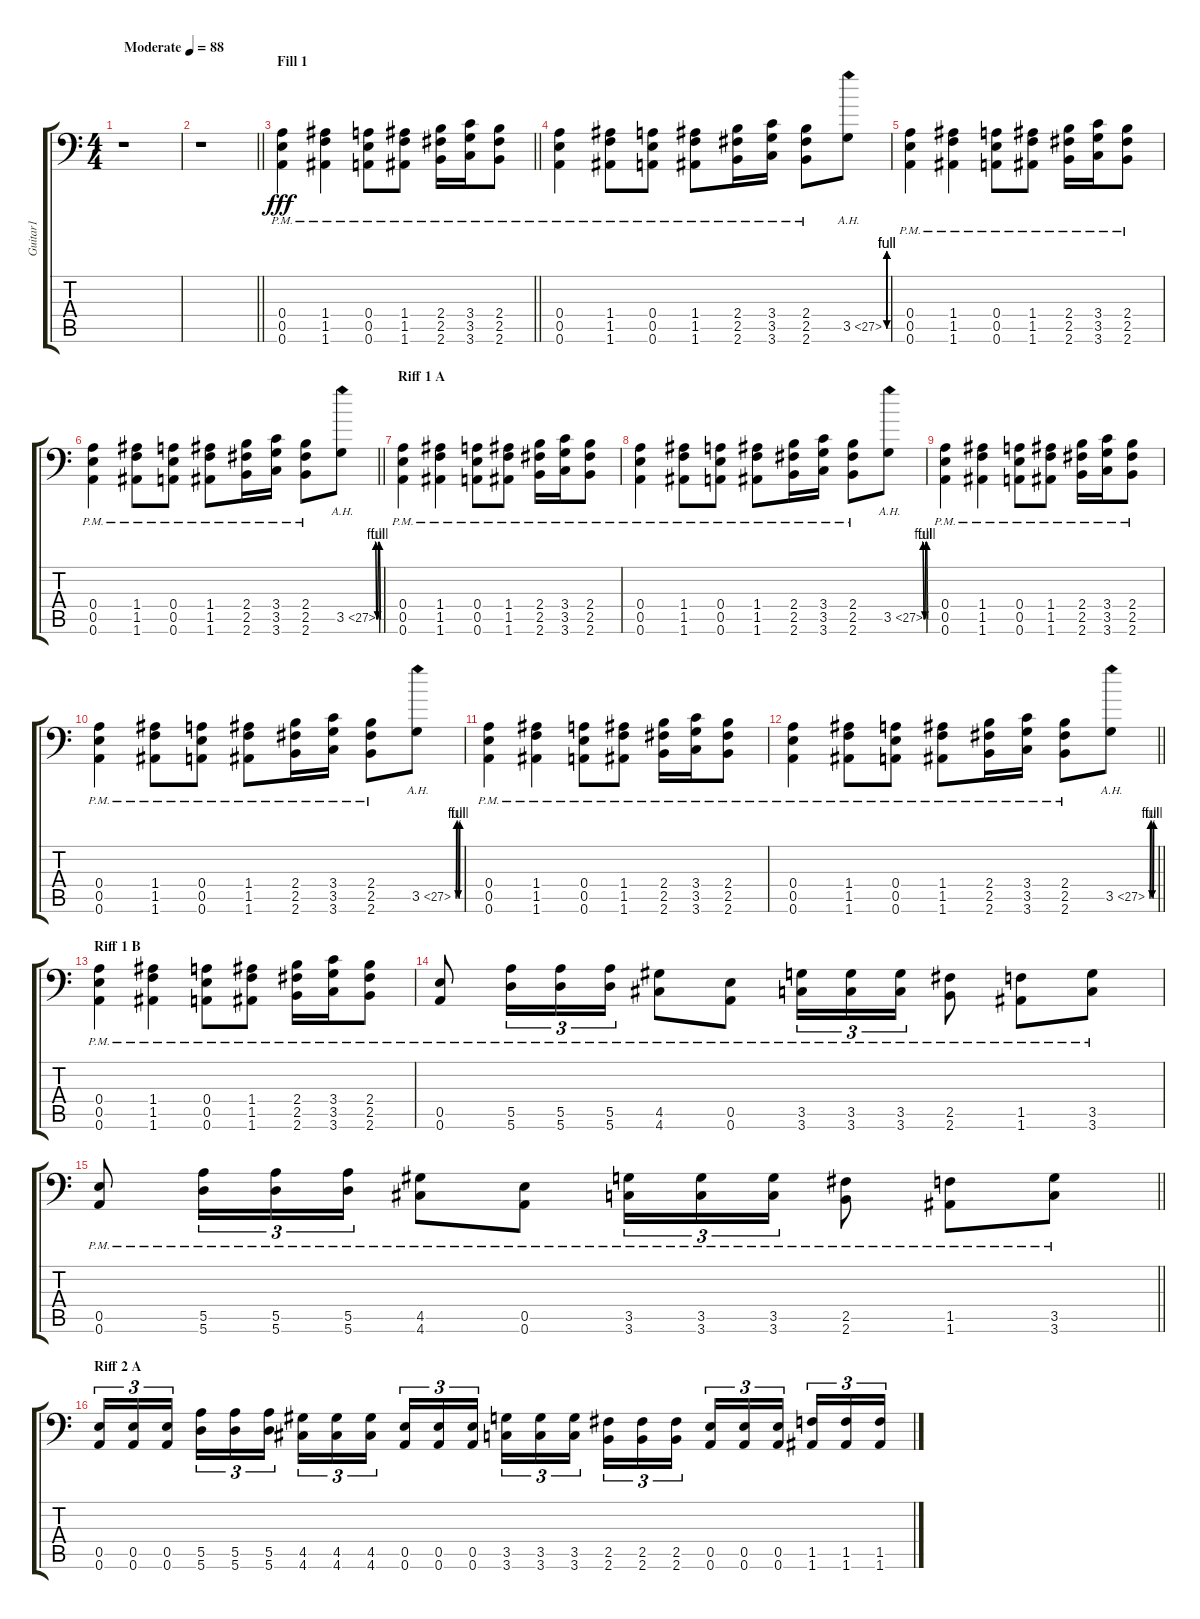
\track ("Guitar1" "Guitar1") {instrument distortionguitar}
\staff {score tabs}
\tuning (B3 G3 D3 A2 E2 A1) {hide}
\ts (4 4)
\tempo (88 "Moderate")
\clef f4
\ks c
r.1{dy fff instrument distortionguitar} |
\barLineRight lightlight
r.1 |
\section ("" "Fill 1")
\barLineRight lightlight
(0.4{pm} 0.5{pm} 0.6{pm}).4 (1.4{pm} 1.5{pm} 1.6{pm}).4 (0.4{pm} 0.5{pm} 0.6{pm}).8 (1.4{pm} 1.5{pm} 1.6{pm}).8 (2.4{pm} 2.5{pm} 2.6{pm}).16 (3.4{pm} 3.5{pm} 3.6{pm}).16 (2.4{pm} 2.5{pm} 2.6{pm}).8 |
(0.4{pm} 0.5{pm} 0.6{pm}).4 (1.4{pm} 1.5{pm} 1.6{pm}).8 (0.4{pm} 0.5{pm} 0.6{pm}).8 (1.4{pm} 1.5{pm} 1.6{pm}).8 (2.4{pm} 2.5{pm} 2.6{pm}).16 (3.4{pm} 3.5{pm} 3.6{pm}).16 (2.4{pm} 2.5{pm} 2.6{pm}).8 3.5{be (custom 0 0 10 4 20 4 30 0 40 0 50 4 60 4) ah 24}.8 |
(0.4{pm} 0.5{pm} 0.6{pm}).4 (1.4{pm} 1.5{pm} 1.6{pm}).4 (0.4{pm} 0.5{pm} 0.6{pm}).8 (1.4{pm} 1.5{pm} 1.6{pm}).8 (2.4{pm} 2.5{pm} 2.6{pm}).16 (3.4{pm} 3.5{pm} 3.6{pm}).16 (2.4{pm} 2.5{pm} 2.6{pm}).8 |
\barLineRight lightlight
(0.4{pm} 0.5{pm} 0.6{pm}).4 (1.4{pm} 1.5{pm} 1.6{pm}).8 (0.4{pm} 0.5{pm} 0.6{pm}).8 (1.4{pm} 1.5{pm} 1.6{pm}).8 (2.4{pm} 2.5{pm} 2.6{pm}).16 (3.4{pm} 3.5{pm} 3.6{pm}).16 (2.4{pm} 2.5{pm} 2.6{pm}).8 3.5{be (custom 0 0 10 4 20 4 30 0 40 0 50 4 60 4) ah 24}.8 |
\section ("" "Riff 1 A")
(0.4{pm} 0.5{pm} 0.6{pm}).4 (1.4{pm} 1.5{pm} 1.6{pm}).4 (0.4{pm} 0.5{pm} 0.6{pm}).8 (1.4{pm} 1.5{pm} 1.6{pm}).8 (2.4{pm} 2.5{pm} 2.6{pm}).16 (3.4{pm} 3.5{pm} 3.6{pm}).16 (2.4{pm} 2.5{pm} 2.6{pm}).8 |
(0.4{pm} 0.5{pm} 0.6{pm}).4 (1.4{pm} 1.5{pm} 1.6{pm}).8 (0.4{pm} 0.5{pm} 0.6{pm}).8 (1.4{pm} 1.5{pm} 1.6{pm}).8 (2.4{pm} 2.5{pm} 2.6{pm}).16 (3.4{pm} 3.5{pm} 3.6{pm}).16 (2.4{pm} 2.5{pm} 2.6{pm}).8 3.5{be (custom 0 0 10 4 20 4 30 0 40 0 50 4 60 4) ah 24}.8 |
(0.4{pm} 0.5{pm} 0.6{pm}).4 (1.4{pm} 1.5{pm} 1.6{pm}).4 (0.4{pm} 0.5{pm} 0.6{pm}).8 (1.4{pm} 1.5{pm} 1.6{pm}).8 (2.4{pm} 2.5{pm} 2.6{pm}).16 (3.4{pm} 3.5{pm} 3.6{pm}).16 (2.4{pm} 2.5{pm} 2.6{pm}).8 |
(0.4{pm} 0.5{pm} 0.6{pm}).4 (1.4{pm} 1.5{pm} 1.6{pm}).8 (0.4{pm} 0.5{pm} 0.6{pm}).8 (1.4{pm} 1.5{pm} 1.6{pm}).8 (2.4{pm} 2.5{pm} 2.6{pm}).16 (3.4{pm} 3.5{pm} 3.6{pm}).16 (2.4{pm} 2.5{pm} 2.6{pm}).8 3.5{be (custom 0 0 10 4 20 4 30 0 40 0 50 4 60 4) ah 24}.8 |
(0.4{pm} 0.5{pm} 0.6{pm}).4 (1.4{pm} 1.5{pm} 1.6{pm}).4 (0.4{pm} 0.5{pm} 0.6{pm}).8 (1.4{pm} 1.5{pm} 1.6{pm}).8 (2.4{pm} 2.5{pm} 2.6{pm}).16 (3.4{pm} 3.5{pm} 3.6{pm}).16 (2.4{pm} 2.5{pm} 2.6{pm}).8 |
\barLineRight lightlight
(0.4{pm} 0.5{pm} 0.6{pm}).4 (1.4{pm} 1.5{pm} 1.6{pm}).8 (0.4{pm} 0.5{pm} 0.6{pm}).8 (1.4{pm} 1.5{pm} 1.6{pm}).8 (2.4{pm} 2.5{pm} 2.6{pm}).16 (3.4{pm} 3.5{pm} 3.6{pm}).16 (2.4{pm} 2.5{pm} 2.6{pm}).8 3.5{be (custom 0 0 10 4 20 4 30 0 40 0 50 4 60 4) ah 24}.8 |
\section ("" "Riff 1 B")
(0.4{pm} 0.5{pm} 0.6{pm}).4 (1.4{pm} 1.5{pm} 1.6{pm}).4 (0.4{pm} 0.5{pm} 0.6{pm}).8 (1.4{pm} 1.5{pm} 1.6{pm}).8 (2.4{pm} 2.5{pm} 2.6{pm}).16 (3.4{pm} 3.5{pm} 3.6{pm}).16 (2.4{pm} 2.5{pm} 2.6{pm}).8 |
(0.5{pm} 0.6{pm}).8 (5.5{pm} 5.6{pm}).16{tu (3 2)} (5.5{pm} 5.6{pm}).16{tu (3 2)} (5.5{pm} 5.6{pm}).16{tu (3 2)} (4.5{pm} 4.6{pm}).8 (0.5{pm} 0.6{pm}).8 (3.5{pm} 3.6{pm}).16{tu (3 2)} (3.5{pm} 3.6{pm}).16{tu (3 2)} (3.5{pm} 3.6{pm}).16{tu (3 2)} (2.5{pm} 2.6{pm}).8 (1.5{pm} 1.6{pm}).8 (3.5{pm} 3.6{pm}).8 |
\barLineRight lightlight
(0.5{pm} 0.6{pm}).8 (5.5{pm} 5.6{pm}).16{tu (3 2)} (5.5{pm} 5.6{pm}).16{tu (3 2)} (5.5{pm} 5.6{pm}).16{tu (3 2)} (4.5{pm} 4.6{pm}).8 (0.5{pm} 0.6{pm}).8 (3.5{pm} 3.6{pm}).16{tu (3 2)} (3.5{pm} 3.6{pm}).16{tu (3 2)} (3.5{pm} 3.6{pm}).16{tu (3 2)} (2.5{pm} 2.6{pm}).8 (1.5{pm} 1.6{pm}).8 (3.5{pm} 3.6{pm}).8 |
\section ("" "Riff 2 A")
(0.5 0.6).16{tu (3 2)} (0.5 0.6).16{tu (3 2)} (0.5 0.6).16{tu (3 2) beam splitsecondary} (5.5 5.6).16{tu (3 2)} (5.5 5.6).16{tu (3 2)} (5.5 5.6).16{tu (3 2)} (4.5 4.6).16{tu (3 2)} (4.5 4.6).16{tu (3 2)} (4.5 4.6).16{tu (3 2) beam splitsecondary} (0.5 0.6).16{tu (3 2)} (0.5 0.6).16{tu (3 2)} (0.5 0.6).16{tu (3 2)} (3.5 3.6).16{tu (3 2)} (3.5 3.6).16{tu (3 2)} (3.5 3.6).16{tu (3 2) beam splitsecondary} (2.5 2.6).16{tu (3 2)} (2.5 2.6).16{tu (3 2)} (2.5 2.6).16{tu (3 2)} (0.5 0.6).16{tu (3 2)} (0.5 0.6).16{tu (3 2)} (0.5 0.6).16{tu (3 2) beam splitsecondary} (1.5 1.6).16{tu (3 2)} (1.5 1.6).16{tu (3 2)} (1.5 1.6).16{tu (3 2)}
